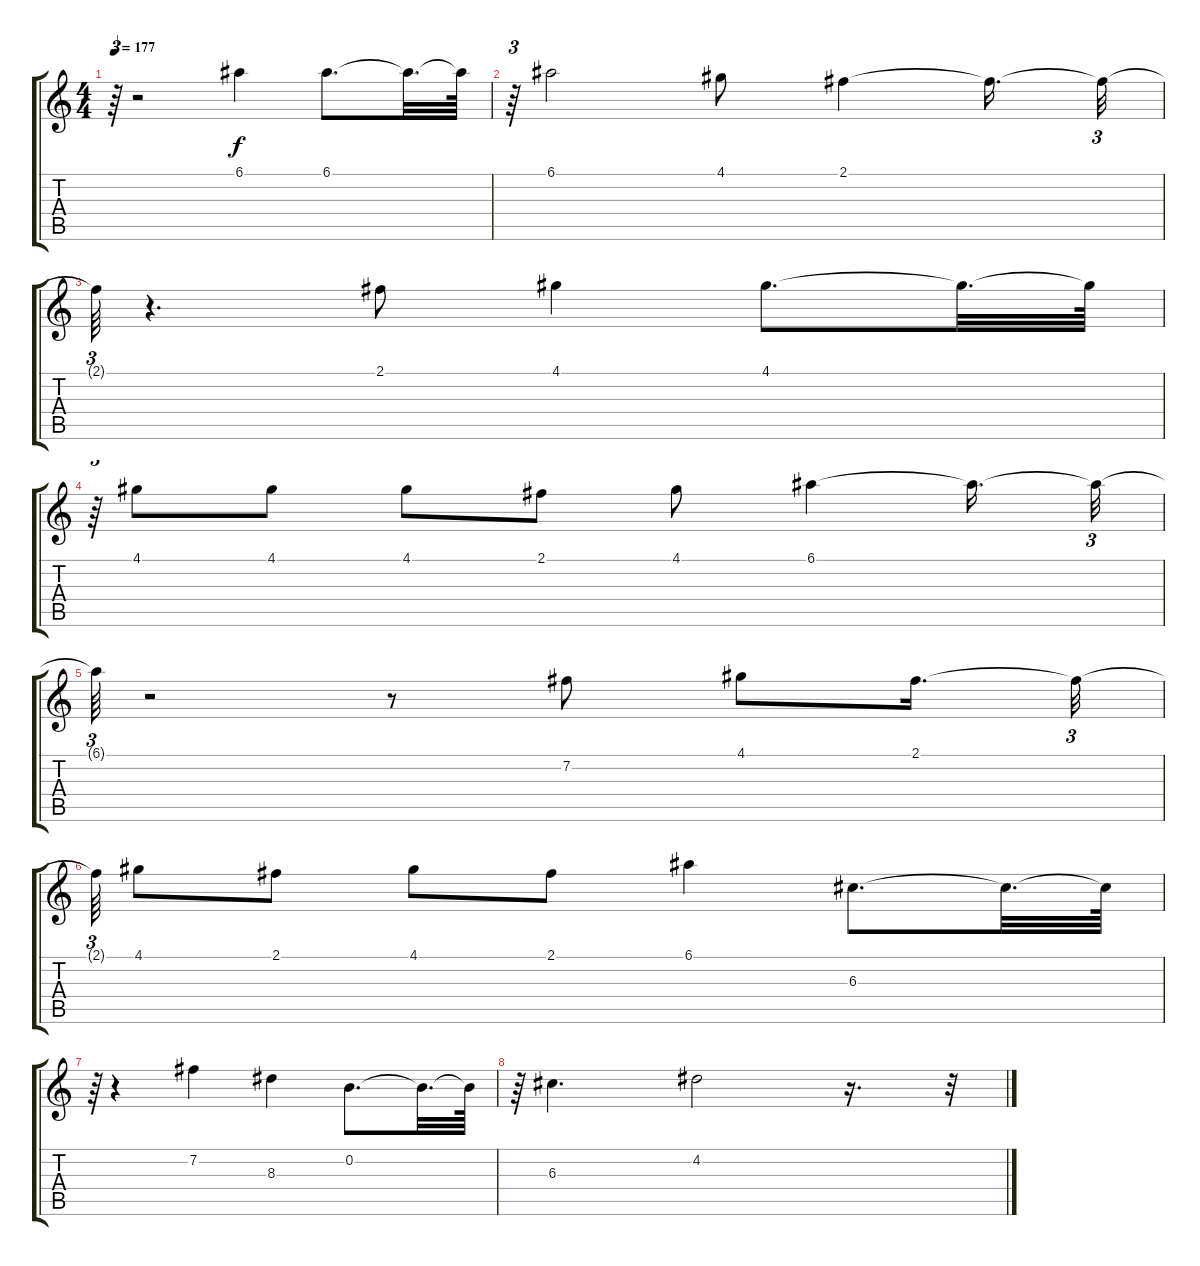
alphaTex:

\track "" {instrument electricguitarjazz}
\staff {score tabs}
\tuning (E4 B3 G3 D3 A2 E2) {hide}
\ts (4 4)
\tempo 177
\clef g2
\ks c
r.64{tu (3 2) dy f} r.2 6.1.4 6.1.8{d} 6.1{t}.32{d} 6.1{t}.64 |
r.64{tu (3 2)} 6.1.2 4.1.8 2.1.4 2.1{t}.16{d} 2.1{t}.32{tu (3 2)} |
2.1{t}.64{tu (3 2)} r.4{d} 2.1.8 4.1.4 4.1.8{d} 4.1{t}.32{d} 4.1{t}.64 |
r.64{tu (3 2)} 4.1.8 4.1.8 4.1.8 2.1.8 4.1.8 6.1.4 6.1{t}.16{d} 6.1{t}.32{tu (3 2)} |
6.1{t}.64{tu (3 2)} r.2 r.8 7.2.8 4.1.8 2.1.16{d} 2.1{t}.32{tu (3 2)} |
2.1{t}.64{tu (3 2)} 4.1.8 2.1.8 4.1.8 2.1.8 6.1.4 6.3.8{d} 6.3{t}.32{d} 6.3{t}.64 |
r.64{tu (3 2)} r.4 7.2.4 8.3.4 0.2.8{d} 0.2{t}.32{d} 0.2{t}.64 |
r.64{tu (3 2)} 6.3.4{d} 4.2.2 r.16{d} r.32{tu (3 2)}
